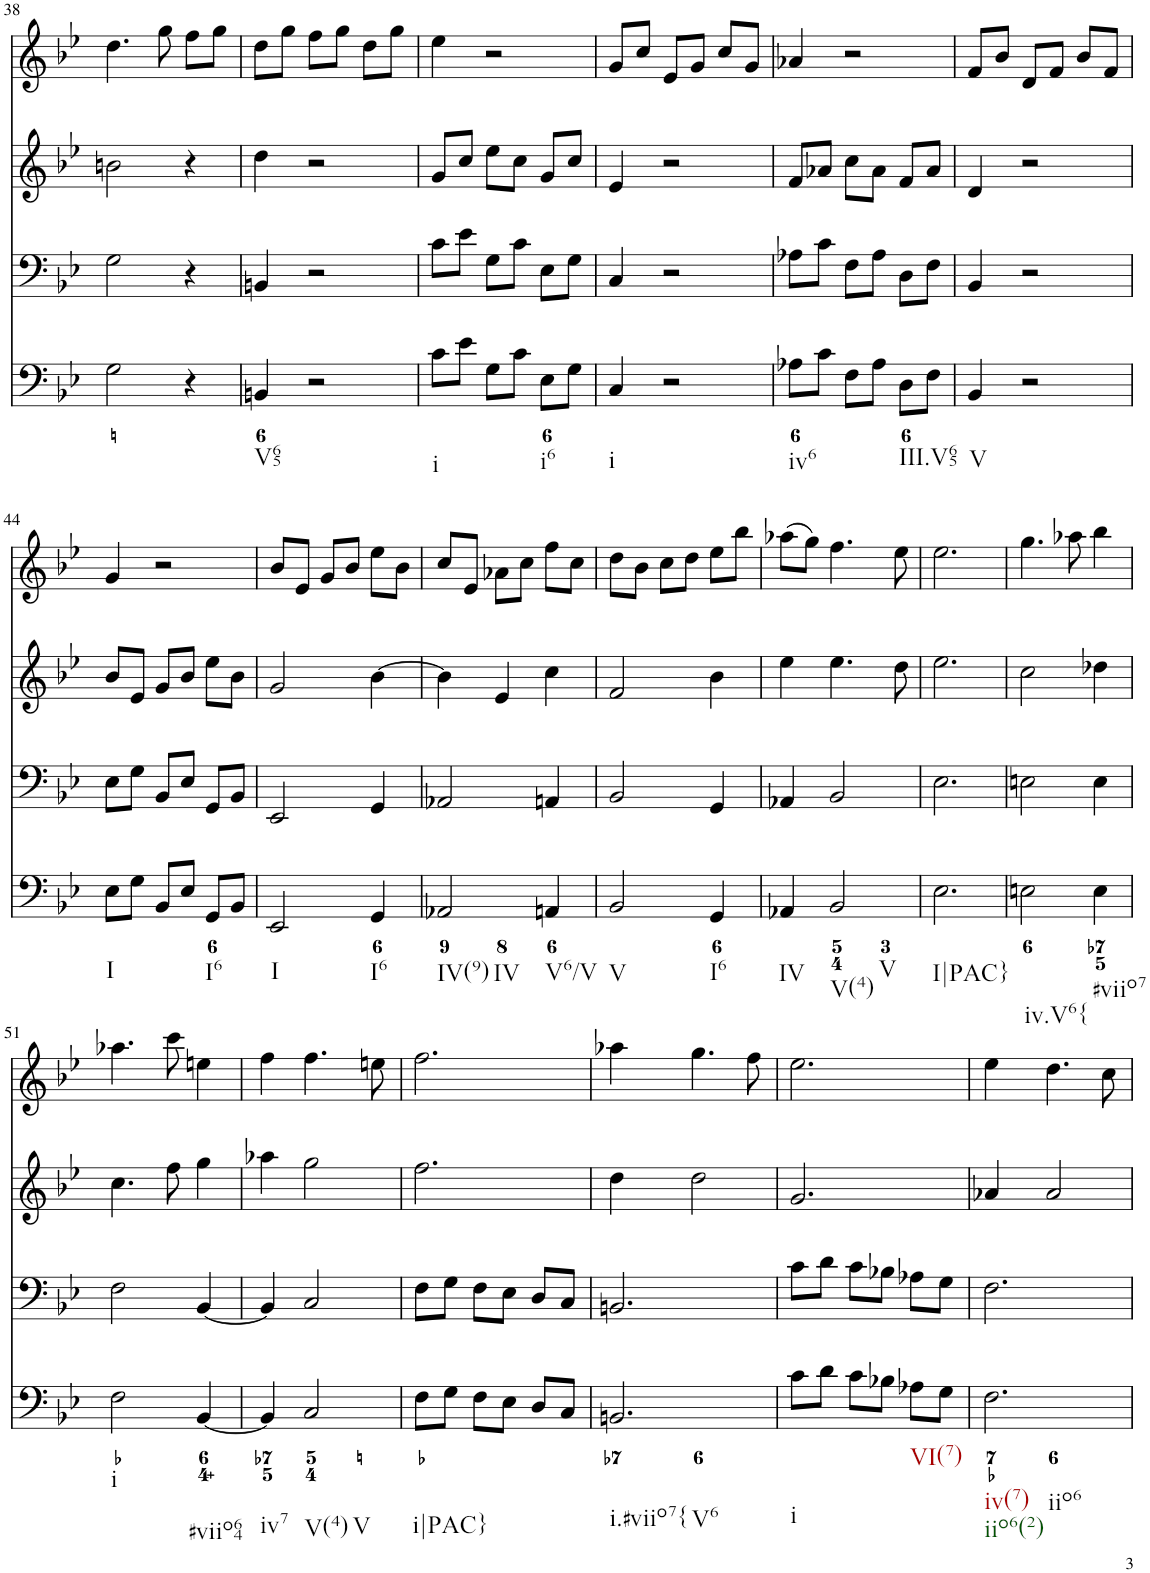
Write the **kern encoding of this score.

**kern	**kern	**kern	**kern
*part4	*part3	*part2	*part1
*staff4	*staff3	*staff2	*staff1
*I"Piano	*I"Piano	*I"Piano	*I"Piano
*I'Pno	*I'Pno	*I'Pno	*I'Pno
!!LO:PB:g=z
*clefF4	*clefF4	*clefG2	*clefG2
*k[b-e-]	*k[b-e-]	*k[b-e-]	*k[b-e-]
*g:	*g:	*g:	*g:
*M3/4	*M3/4	*M3/4	*M3/4
=38	=38	=38	=38
2G\	2G\	2bn\	4.dd\
.	.	.	8gg\
4r	4r	4r	8ff\L
.	.	.	8gg\J
=39	=39	=39	=39
!LO:TX:b:t=V65	!	!	!
4BBn/	4BBn/	4dd\	8dd\L
.	.	.	8gg\J
2r	2r	2r	8ff\L
.	.	.	8gg\J
.	.	.	8dd\L
.	.	.	8gg\J
=40	=40	=40	=40
!LO:TX:b:t=i	!	!	!
8c\L	8c\L	8g/L	4ee-\
8e-\J	8e-\J	8cc/J	.
8G\L	8G\L	8ee-\L	2r
8c\J	8c\J	8cc\J	.
!LO:TX:b:t=i6	!	!	!
8E-\L	8E-\L	8g/L	.
8G\J	8G\J	8cc/J	.
=41	=41	=41	=41
!LO:TX:b:t=i	!	!	!
4C/	4C/	4e-/	8g/L
.	.	.	8cc/J
2r	2r	2r	8e-/L
.	.	.	8g/J
.	.	.	8cc/L
.	.	.	8g/J
=42	=42	=42	=42
!LO:TX:b:t=iv6	!	!	!
8A-X\L	8A-X\L	8f/L	4a-X/
8c\J	8c\J	8a-X/J	.
8F\L	8F\L	8cc\L	2r
8A-\J	8A-\J	8a-\J	.
!LO:TX:b:t=III.V65	!	!	!
8D\L	8D\L	8f/L	.
8F\J	8F\J	8a-/J	.
=43	=43	=43	=43
!LO:TX:b:t=V	!	!	!
4BB-/	4BB-/	4d/	8f/L
.	.	.	8b-/J
2r	2r	2r	8d/L
.	.	.	8f/J
.	.	.	8b-/L
.	.	.	8f/J
!!LO:LB:g=z
=44	=44	=44	=44
!LO:TX:b:t=I	!	!	!
8E-\L	8E-\L	8b-/L	4g/
8G\J	8G\J	8e-/J	.
8BB-/L	8BB-/L	8g/L	2r
8E-/J	8E-/J	8b-/J	.
!LO:TX:b:t=I6	!	!	!
8GG/L	8GG/L	8ee-\L	.
8BB-/J	8BB-/J	8b-\J	.
=45	=45	=45	=45
!LO:TX:b:t=I	!	!	!
2EE-/	2EE-/	2g/	8b-/L
.	.	.	8e-/J
.	.	.	8g/L
.	.	.	8b-/J
!LO:TX:b:t=I6	!	!	!
4GG/	4GG/	[4b-\	8ee-\L
.	.	.	8b-\J
=46	=46	=46	=46
!LO:TX:b:t=IV(9)	!	!	!
!LO:TX:b:t=IV	!	!	!
2AA-X/	2AA-X/	4b-\]	8cc/L
.	.	.	8e-/J
.	.	4e-/	8a-X\L
.	.	.	8cc\J
!LO:TX:b:t=V6/V	!	!	!
4AAn/	4AAn/	4cc\	8ff\L
.	.	.	8cc\J
=47	=47	=47	=47
!LO:TX:b:t=V	!	!	!
2BB-/	2BB-/	2f/	8dd\L
.	.	.	8b-\J
.	.	.	8cc\L
.	.	.	8dd\J
!LO:TX:b:t=I6	!	!	!
4GG/	4GG/	4b-\	8ee-\L
.	.	.	8bb-\J
=48	=48	=48	=48
!LO:TX:b:t=IV	!	!	!
4AA-X/	4AA-X/	4ee-\	(8aa-X\L
.	.	.	8gg\J)
!LO:TX:b:t=V(4)	!	!	!
!LO:TX:b:t=V	!	!	!
2BB-/	2BB-/	4.ee-\	4.ff\
.	.	8dd\	8ee-\
=49	=49	=49	=49
!LO:TX:b:t=I|PAC}	!	!	!
2.E-\	2.E-\	2.ee-\	2.ee-\
=50	=50	=50	=50
!LO:TX:b:t=iv.V6{	!	!	!
2En\	2En\	2cc\	4.gg\
.	.	.	8aa-X\
!LO:TX:b:t=#viio7	!	!	!
4E\	4E\	4dd-X\	4bb-\
!!LO:LB:g=z
=51	=51	=51	=51
!LO:TX:b:t=i	!	!	!
2F\	2F\	4.cc\	4.aa-X\
.	.	8ff\	8ccc\
!LO:TX:b:t=#viio64	!	!	!
[4BB-/	[4BB-/	4gg\	4een\
=52	=52	=52	=52
!LO:TX:b:t=iv7	!	!	!
4BB-/]	4BB-/]	4aa-X\	4ff\
!LO:TX:b:t=V(4)	!	!	!
!LO:TX:b:t=V	!	!	!
2C/	2C/	2gg\	4.ff\
.	.	.	8een\
=53	=53	=53	=53
!LO:TX:b:t=i|PAC}	!	!	!
8F\L	8F\L	2.ff\	2.ff\
8G\J	8G\J	.	.
8F\L	8F\L	.	.
8E-\J	8E-\J	.	.
8D/L	8D/L	.	.
8C/J	8C/J	.	.
=54	=54	=54	=54
!LO:TX:b:t=i.#viio7{	!	!	!
!LO:TX:b:t=V6	!	!	!
2.BBn/	2.BBn/	4dd\	4aa-X\
.	.	2dd\	4.gg\
.	.	.	8ff\
=55	=55	=55	=55
!LO:TX:b:t=i	!	!	!
8c\L	8c\L	2.g/	2.ee-\
8d\J	8d\J	.	.
8c\L	8c\L	.	.
8B-X\J	8B-X\J	.	.
!LO:TX:b:t=VI(7)	!	!	!
8A-X\L	8A-X\L	.	.
8G\J	8G\J	.	.
=56	=56	=56	=56
!LO:TX:b:t=iv(7)	!	!	!
!LO:TX:b:t=iio6(2)	!	!	!
!LO:TX:b:t=iio6	!	!	!
2.F\	2.F\	4a-X/	4ee-\
.	.	2a-/	4.dd\
.	.	.	8cc\
=	=	=	=
*-	*-	*-	*-
